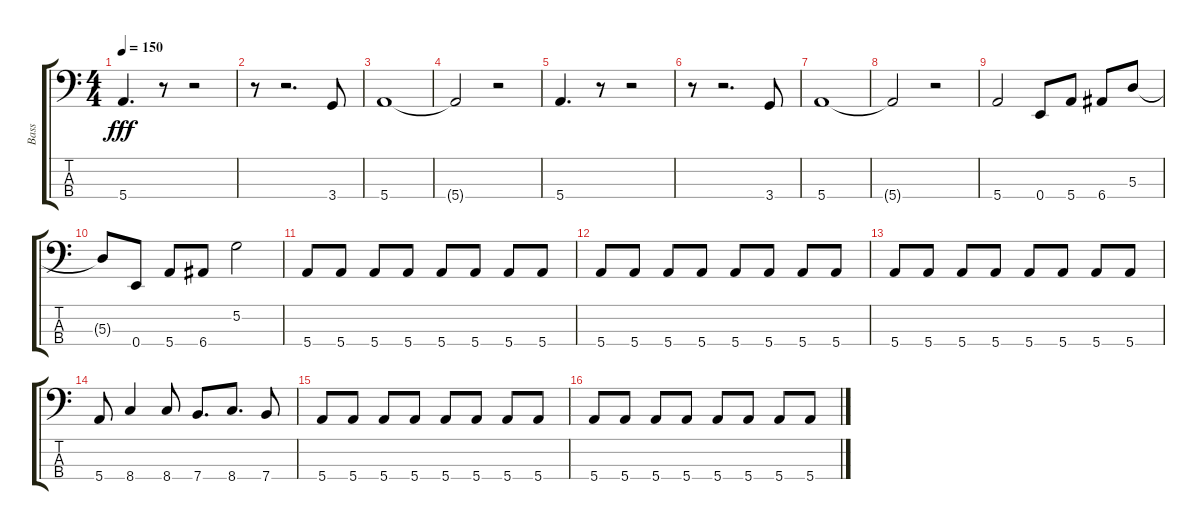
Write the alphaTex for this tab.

\track ("Bass" "Bass") {instrument electricbasspick}
\staff {score tabs}
\tuning (G2 D2 A1 E1) {hide}
\ts (4 4)
\tempo 150
\clef f4
\ks c
5.4.4{d dy fff} r.8 r.2 |
r.8 r.2{d} 3.4.8 |
5.4.1 |
5.4{t}.2 r.2 |
5.4.4{d} r.8 r.2 |
r.8 r.2{d} 3.4.8 |
5.4.1 |
5.4{t}.2 r.2 |
5.4.2 0.4.8 5.4.8 6.4.8 5.3.8 |
5.3{t}.8 0.4.8 5.4.8 6.4.8 5.2.2 |
5.4.8 5.4.8 5.4.8 5.4.8 5.4.8 5.4.8 5.4.8 5.4.8 |
5.4.8 5.4.8 5.4.8 5.4.8 5.4.8 5.4.8 5.4.8 5.4.8 |
5.4.8 5.4.8 5.4.8 5.4.8 5.4.8 5.4.8 5.4.8 5.4.8 |
5.4.8 8.4.4 8.4.8 7.4.8{d} 8.4.8{d} 7.4.8 |
5.4.8 5.4.8 5.4.8 5.4.8 5.4.8 5.4.8 5.4.8 5.4.8 |
5.4.8 5.4.8 5.4.8 5.4.8 5.4.8 5.4.8 5.4.8 5.4.8
